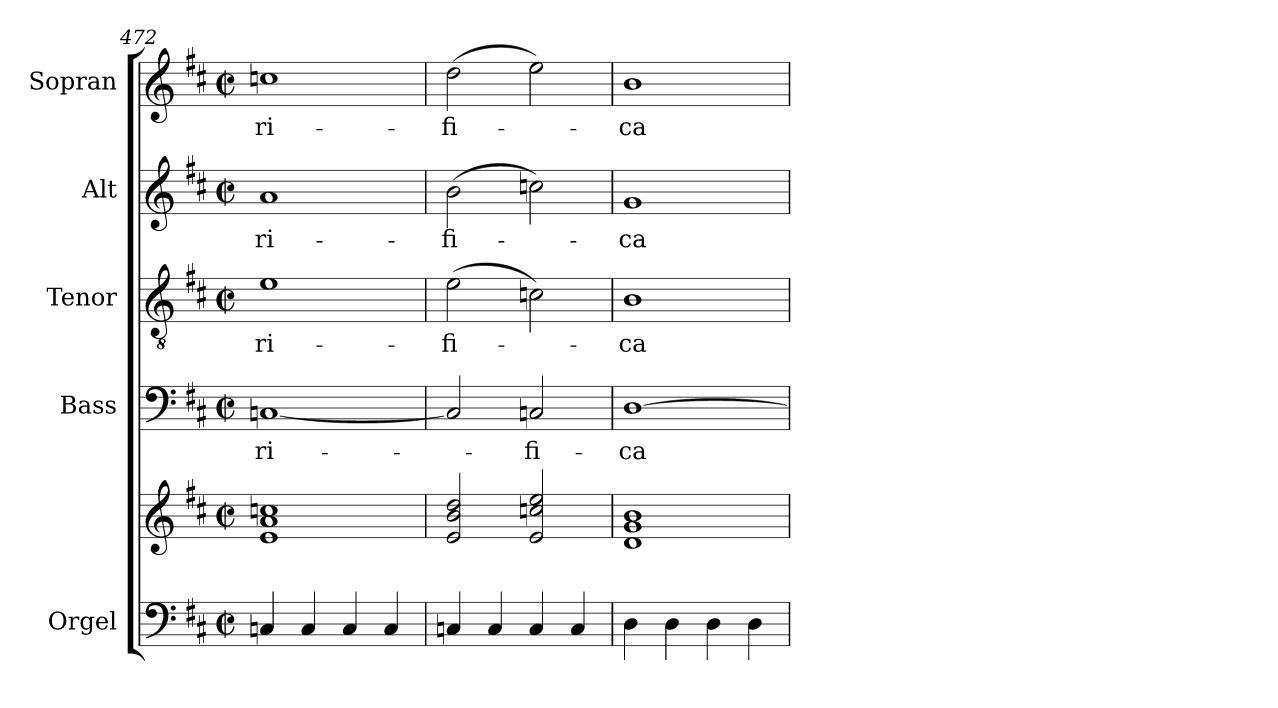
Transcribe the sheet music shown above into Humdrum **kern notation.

**kern	**kern	**kern	**text	**kern	**text	**kern	**text	**kern	**text
*part5	*part5	*part4	*part4	*part3	*part3	*part2	*part2	*part1	*part1
*staff6	*staff5	*staff4	*staff4	*staff3	*staff3	*staff2	*staff2	*staff1	*staff1
*I"Orgel	*	*I"Bass	*	*I"Tenor	*	*I"Alt	*	*I"Sopran	*
*I'Org.	*	*I'B.	*	*I'T.	*	*I'A.	*	*I'S.	*
*clefF4	*clefG2	*clefF4	*	*clefGv2	*	*clefG2	*	*clefG2	*
*k[f#c#]	*k[f#c#]	*k[f#c#]	*	*k[f#c#]	*	*k[f#c#]	*	*k[f#c#]	*
*D:	*D:	*D:	*	*D:	*	*D:	*	*D:	*
*M2/2	*M2/2	*M2/2	*	*M2/2	*	*M2/2	*	*M2/2	*
*met(c|)	*met(c|)	*met(c|)	*	*met(c|)	*	*met(c|)	*	*met(c|)	*
=472	=472	=472	=472	=472	=472	=472	=472	=472	=472
!	!	!	!LO:LY:b	!	!LO:LY:b	!	!LO:LY:b	!	!LO:LY:b
4Cn/	1e 1a 1ccn	[1Cn	-ri-	1e	-ri-	1a	-ri-	1ccn	-ri-
4C/	.	.	.	.	.	.	.	.	.
4C/	.	.	.	.	.	.	.	.	.
4C/	.	.	.	.	.	.	.	.	.
=473	=473	=473	=473	=473	=473	=473	=473	=473	=473
!	!	!	!	!	!LO:LY:b	!	!LO:LY:b	!	!LO:LY:b
4Cn/	2e/ 2b/ 2dd/	2C/]	.	(>2e\	-fi-	(>2b\	-fi-	(>2dd\	-fi-
4C/	.	.	.	.	.	.	.	.	.
!	!	!	!LO:LY:b	!	!	!	!	!	!
4C/	2e/ 2ccn/ 2ee/	2Cn/	-fi-	2cn\)	.	2ccn\)	.	2ee\)	.
4C/	.	.	.	.	.	.	.	.	.
=474	=474	=474	=474	=474	=474	=474	=474	=474	=474
!	!	!	!LO:LY:b	!	!LO:LY:b	!	!LO:LY:b	!	!LO:LY:b
4D\	1d 1g 1b	[1D	-ca-	1B	-ca-	1g	-ca-	1b	-ca-
4D\	.	.	.	.	.	.	.	.	.
4D\	.	.	.	.	.	.	.	.	.
4D\	.	.	.	.	.	.	.	.	.
=	=	=	=	=	=	=	=	=	=
*-	*-	*-	*-	*-	*-	*-	*-	*-	*-
